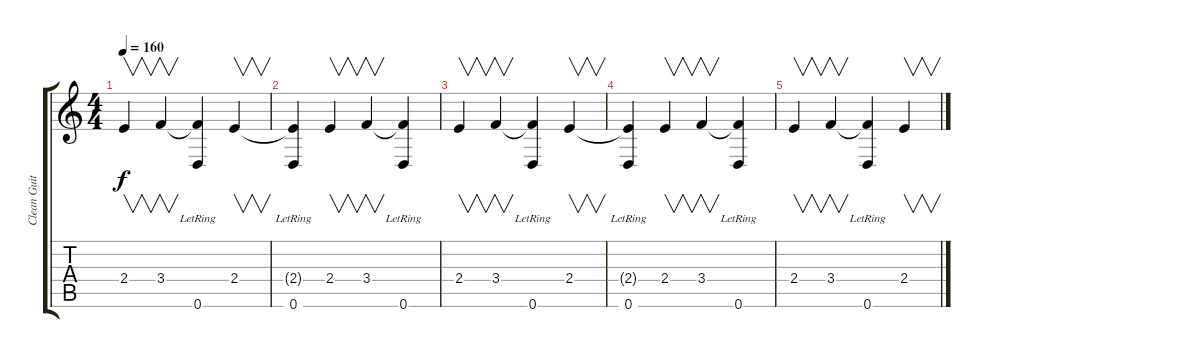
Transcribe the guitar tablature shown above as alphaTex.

\track ("Clean Guitar" "Clean Guit") {instrument electricguitarjazz}
\staff {score tabs}
\tuning (E4 B3 G3 D3 A2 D2) {hide}
\ts (4 4)
\tempo 160
\clef g2
\ks c
2.4.4{v dy f} 3.4.4{v} (3.4{t} 0.6{lr}).4 2.4.4{v} |
(2.4{t} 0.6{lr}).4 2.4.4{v} 3.4.4{v} (3.4{t} 0.6{lr}).4 |
2.4.4{v} 3.4.4{v} (3.4{t} 0.6{lr}).4 2.4.4{v} |
(2.4{t} 0.6{lr}).4 2.4.4{v} 3.4.4{v} (3.4{t} 0.6{lr}).4 |
2.4.4{v} 3.4.4{v} (3.4{t} 0.6{lr}).4 2.4.4{v}
